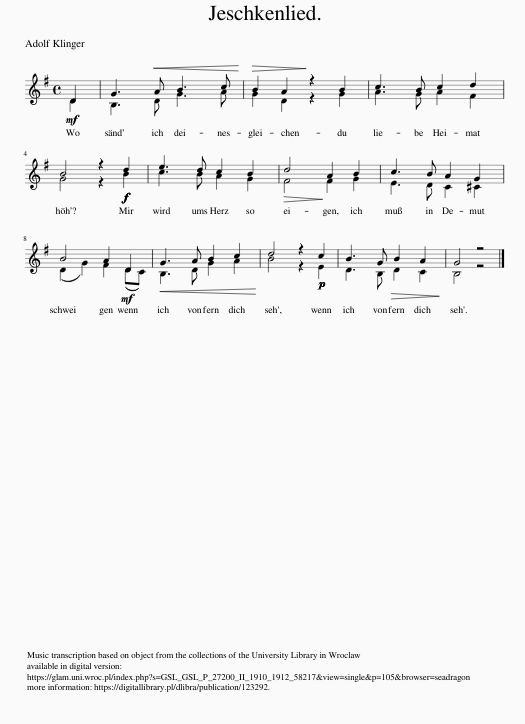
X:1
%%score ( 1 2 )
L:1/8
M:4/4
I:linebreak $
K:G
V:1 treble
V:2 treble
V:1
!mf! D2 | G3!<(! A B3 c!<)! |!>(! B2 A2!>)! z2 B2 | c3 B c2 d2 |$ B4 z2!f!!f! d2 | %5
 e3 d c2 B2 |!>(! d4!>)! A2 B2 | c3 B A2 G2 |$ B4 A2!mf! D2 |!<(! G3 A B2 c2!<)! | %10
 d4 z2!p!!p! c2 | B3 G!>(! B2 A2!>)! | G4 z4 |] %13
V:2
 D2 | B,3 D G3 A | G2 D2 z2 G2 | A3 G A2 F2 |$ G4 z2 B2 | %5
 c3 B A2 G2 | F4 F2 G2 | E3 D C2 ^C2 |$ ((D2 G2)) F2 ((DC)) | B,3 D G2 A2 | %10
 B4 z2 E2 | D3 B, D2 C2 | B,4 z4 |] %13
